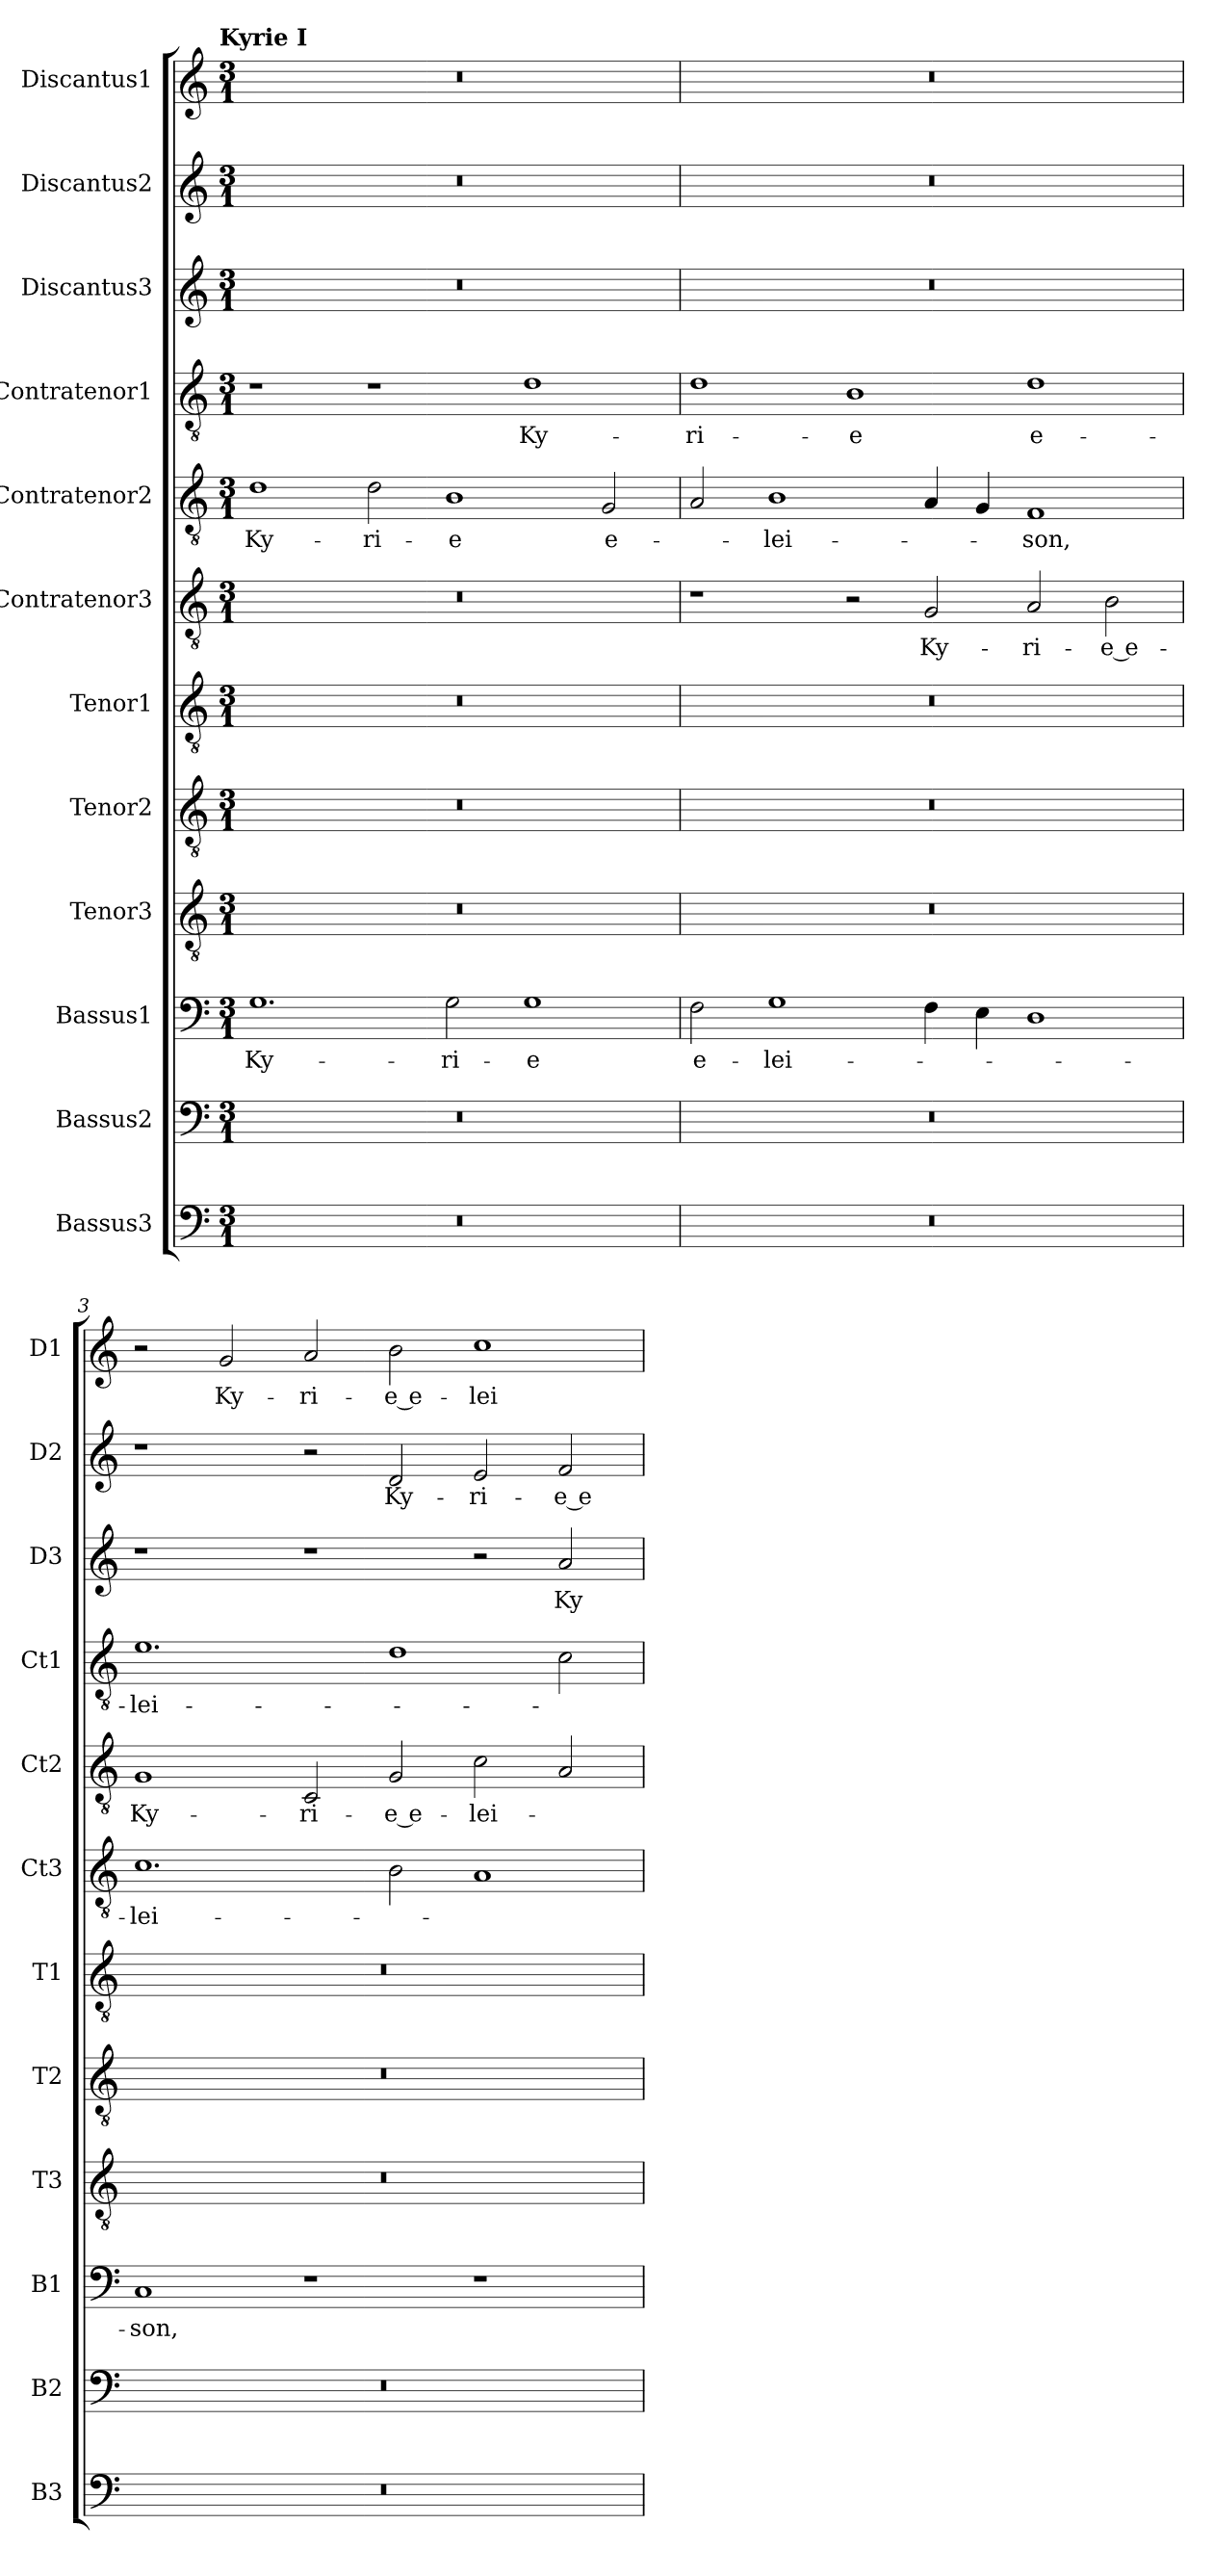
**kern	**kern	**kern	**text	**kern	**kern	**kern	**kern	**text	**kern	**text	**kern	**text	**kern	**text	**kern	**text	**kern	**text
*part12	*part11	*part10	*part10	*part9	*part8	*part7	*part6	*part6	*part5	*part5	*part4	*part4	*part3	*part3	*part2	*part2	*part1	*part1
*staff12	*staff11	*staff10	*staff10	*staff9	*staff8	*staff7	*staff6	*staff6	*staff5	*staff5	*staff4	*staff4	*staff3	*staff3	*staff2	*staff2	*staff1	*staff1
*I"Bassus3	*I"Bassus2	*I"Bassus1	*	*I"Tenor3	*I"Tenor2	*I"Tenor1	*I"Contratenor3	*	*I"Contratenor2	*	*I"Contratenor1	*	*I"Discantus3	*	*I"Discantus2	*	*I"Discantus1	*
*I'B3	*I'B2	*I'B1	*	*I'T3	*I'T2	*I'T1	*I'Ct3	*	*I'Ct2	*	*I'Ct1	*	*I'D3	*	*I'D2	*	*I'D1	*
*clefF4	*clefF4	*clefF4	*	*clefGv2	*clefGv2	*clefGv2	*clefGv2	*	*clefGv2	*	*clefGv2	*	*clefG2	*	*clefG2	*	*clefG2	*
*k[]	*k[]	*k[]	*	*k[]	*k[]	*k[]	*k[]	*	*k[]	*	*k[]	*	*k[]	*	*k[]	*	*k[]	*
!!LO:TX:omd:t=Kyrie I
*M3/1	*M3/1	*M3/1	*	*M3/1	*M3/1	*M3/1	*M3/1	*	*M3/1	*	*M3/1	*	*M3/1	*	*M3/1	*	*M3/1	*
=1	=1	=1	=1	=1	=1	=1	=1	=1	=1	=1	=1	=1	=1	=1	=1	=1	=1	=1
0.r	0.r	1.G	Ky-	0.r	0.r	0.r	0.r	.	1d	Ky-	1r	.	0.r	.	0.r	.	0.r	.
.	.	.	.	.	.	.	.	.	2d	-ri-	1r	.	.	.	.	.	.	.
.	.	2G	-ri-	.	.	.	.	.	1B	-e	.	.	.	.	.	.	.	.
.	.	1G	-e	.	.	.	.	.	.	.	1d	Ky-	.	.	.	.	.	.
.	.	.	.	.	.	.	.	.	2G	e-	.	.	.	.	.	.	.	.
=2	=2	=2	=2	=2	=2	=2	=2	=2	=2	=2	=2	=2	=2	=2	=2	=2	=2	=2
0.r	0.r	2F	e-	0.r	0.r	0.r	1r	.	2A	.	1d	-ri-	0.r	.	0.r	.	0.r	.
.	.	1G	-lei-	.	.	.	.	.	1B	-lei-	.	.	.	.	.	.	.	.
.	.	.	.	.	.	.	2r	.	.	.	1B	-e	.	.	.	.	.	.
.	.	4F	.	.	.	.	2G	Ky-	4A	.	.	.	.	.	.	.	.	.
.	.	4E	.	.	.	.	.	.	4G	.	.	.	.	.	.	.	.	.
.	.	1D	.	.	.	.	2A	-ri-	1F	-son,	1d	e-	.	.	.	.	.	.
.	.	.	.	.	.	.	2B	-e e-	.	.	.	.	.	.	.	.	.	.
=3	=3	=3	=3	=3	=3	=3	=3	=3	=3	=3	=3	=3	=3	=3	=3	=3	=3	=3
0.r	0.r	1C	-son,	0.r	0.r	0.r	1.c	-lei-	1G	Ky-	1.e	-lei-	1r	.	1r	.	2r	.
.	.	.	.	.	.	.	.	.	.	.	.	.	.	.	.	.	2g	Ky-
.	.	1r	.	.	.	.	.	.	2C	-ri-	.	.	1r	.	2r	.	2a	-ri-
.	.	.	.	.	.	.	2B	.	2G	-e e-	1d	.	.	.	2d	Ky-	2b	-e e-
.	.	1r	.	.	.	.	1A	.	2c	-lei-	.	.	2r	.	2e	-ri-	1cc	-lei-
.	.	.	.	.	.	.	.	.	2A	.	2c	.	2a	Ky-	2f	-e e-	.	.
=	=	=	=	=	=	=	=	=	=	=	=	=	=	=	=	=	=	=
*-	*-	*-	*-	*-	*-	*-	*-	*-	*-	*-	*-	*-	*-	*-	*-	*-	*-	*-
